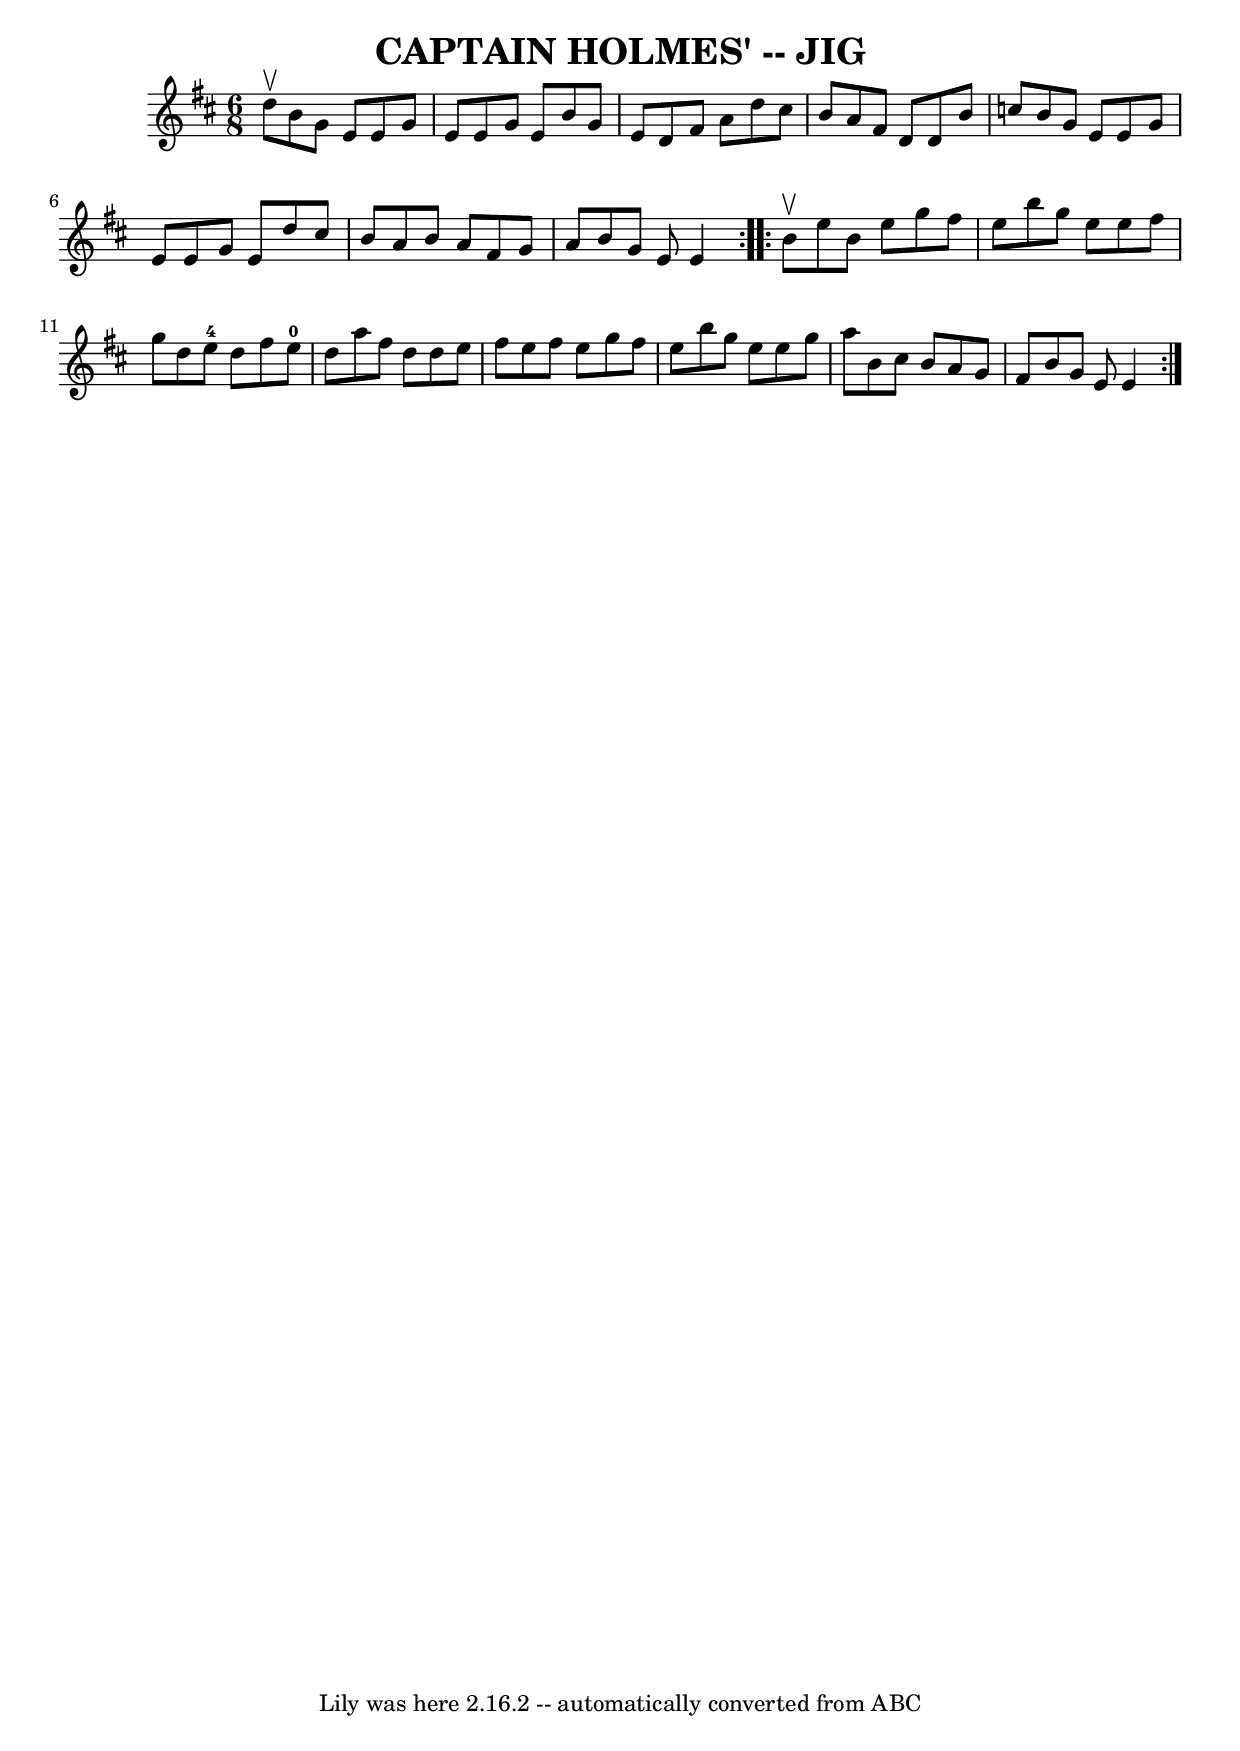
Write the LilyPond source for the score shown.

\version "2.7.40"
\include "Mammoth.ily"
\header {
	%% book = "Ryan's Mammoth Collection of Fiddle Tunes"
	crossRefNumber = "1"
	footnotes = ""
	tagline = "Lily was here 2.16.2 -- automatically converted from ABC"
	title = "CAPTAIN HOLMES' -- JIG"
}
voicedefault =  {


\repeat volta 2 {
\time 6/8 
\key e \dorian d''8^\upbow       |
 b'8 g'8 e'8    
e'8 g'8 e'8    |
 e'8 g'8 e'8 b'8 g'8 e'8    
|
 d'8 fis'8 a'8 d''8 cis''8 b'8    |
 a'8    
fis'8 d'8 d'8 b'8 c''8        |
 b'8 g'8 e'8 e'8   
 g'8 e'8    |
 e'8 g'8 e'8 d''8 cis''8 b'8    
|
 a'8 b'8 a'8 fis'8 g'8 a'8    |
 b'8 g'8    
e'8 e'4    }     \repeat volta 2 { b'8^\upbow       |
 e''8    
b'8 e''8 g''8 fis''8 e''8    |
 b''8 g''8 e''8    
e''8 fis''8 g''8    |
 d''8 e''8-4 d''8 fis''8 e''8 
-0 d''8    |
 a''8 fis''8 d''8 d''8 e''8 fis''8      
  |
 e''8 fis''8 e''8 g''8 fis''8 e''8    |
   
b''8 g''8 e''8 e''8 g''8 a''8    |
 b'8 cis''8 b'8 
 a'8 g'8 fis'8    |
 b'8 g'8 e'8 e'4    }   
}

\score{
    <<

	\context Staff="default"
	{
	    \voicedefault 
	}

    >>
	\layout {
	}
	\midi {}
}
